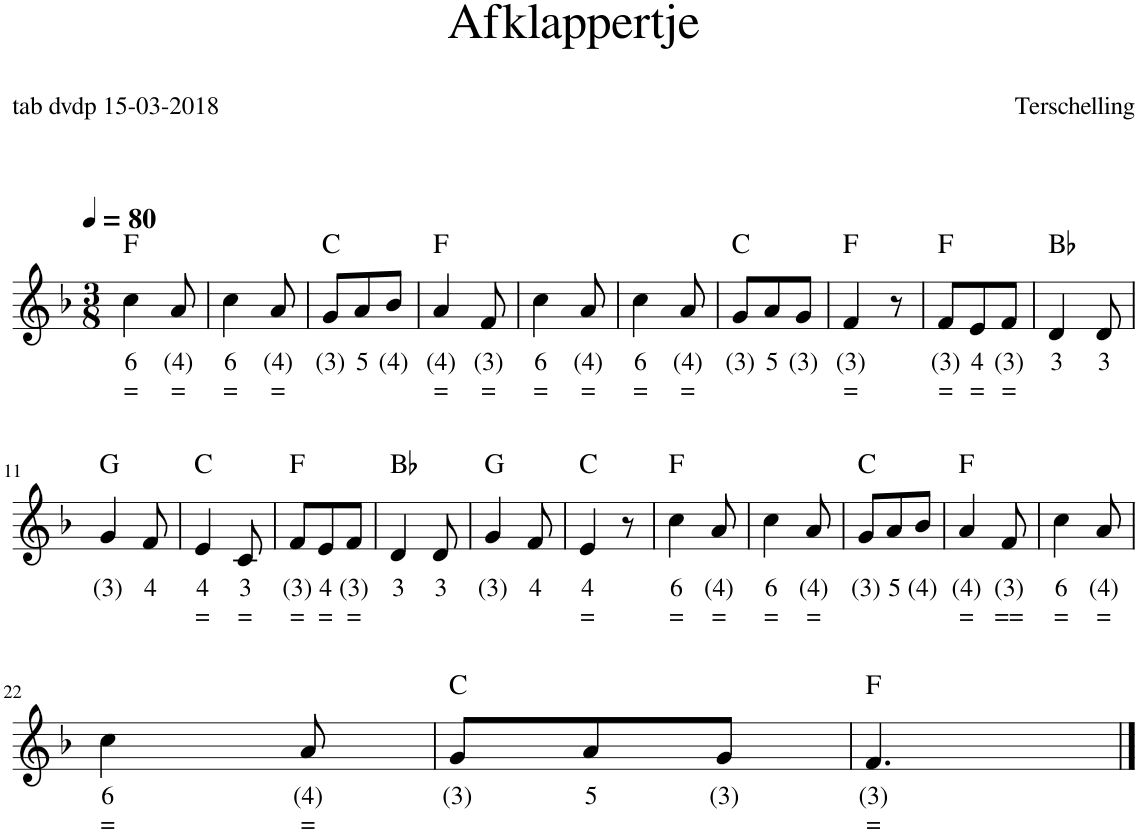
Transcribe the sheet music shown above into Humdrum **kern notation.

**kern	**text	**text	**harte
*part1	*part1	*part1	*part1
*staff1	*staff1	*staff1	*
*I"Piano, Afklappertje	*	*	*
*I'Pno.	*	*	*
*clefG2	*	*	*
*k[b-]	*	*	*
*M3/8	*	*	*
*MM80	*	*	*
=1	=1	=1	=1
!	!LO:LY:b	!LO:LY:b	!
4cc\	6	=	F:maj
!	!LO:LY:b	!LO:LY:b	!
8a/	(4)	=	.
=2	=2	=2	=2
!	!LO:LY:b	!LO:LY:b	!
4cc\	6	=	.
!	!LO:LY:b	!LO:LY:b	!
8a/	(4)	=	.
=3	=3	=3	=3
!	!LO:LY:b	!	!
8g/L	(3)	.	C:maj
!	!LO:LY:b	!	!
8a/	5	.	.
!	!LO:LY:b	!	!
8b-/J	(4)	.	.
=4	=4	=4	=4
!	!LO:LY:b	!LO:LY:b	!
4a/	(4)	=	F:maj
!	!LO:LY:b	!LO:LY:b	!
8f/	(3)	=	.
=5	=5	=5	=5
!	!LO:LY:b	!LO:LY:b	!
4cc\	6	=	.
!	!LO:LY:b	!LO:LY:b	!
8a/	(4)	=	.
=6	=6	=6	=6
!	!LO:LY:b	!LO:LY:b	!
4cc\	6	=	.
!	!LO:LY:b	!LO:LY:b	!
8a/	(4)	=	.
=7	=7	=7	=7
!	!LO:LY:b	!	!
8g/L	(3)	.	C:maj
!	!LO:LY:b	!	!
8a/	5	.	.
!	!LO:LY:b	!	!
8g/J	(3)	.	.
=8	=8	=8	=8
!	!LO:LY:b	!LO:LY:b	!
4f/	(3)	=	F:maj
8r	.	.	.
=9	=9	=9	=9
!	!LO:LY:b	!LO:LY:b	!
8f/L	(3)	=	F:maj
!	!LO:LY:b	!LO:LY:b	!
8e/	4	=	.
!	!LO:LY:b	!LO:LY:b	!
8f/J	(3)	=	.
=10	=10	=10	=10
!	!LO:LY:b	!	!
4d/	3	.	Bb:maj
!	!LO:LY:b	!	!
8d/	3	.	.
!!LO:LB:g=z
=11	=11	=11	=11
!	!LO:LY:b	!	!
4g/	(3)	.	G:maj
!	!LO:LY:b	!	!
8f/	4	.	.
=12	=12	=12	=12
!	!LO:LY:b	!LO:LY:b	!
4e/	4	=	C:maj
!	!LO:LY:b	!LO:LY:b	!
8c/	3	=	.
=13	=13	=13	=13
!	!LO:LY:b	!LO:LY:b	!
8f/L	(3)	=	F:maj
!	!LO:LY:b	!LO:LY:b	!
8e/	4	=	.
!	!LO:LY:b	!LO:LY:b	!
8f/J	(3)	=	.
=14	=14	=14	=14
!	!LO:LY:b	!	!
4d/	3	.	Bb:maj
!	!LO:LY:b	!	!
8d/	3	.	.
=15	=15	=15	=15
!	!LO:LY:b	!	!
4g/	(3)	.	G:maj
!	!LO:LY:b	!	!
8f/	4	.	.
=16	=16	=16	=16
!	!LO:LY:b	!LO:LY:b	!
4e/	4	=	C:maj
8r	.	.	.
=17	=17	=17	=17
!	!LO:LY:b	!LO:LY:b	!
4cc\	6	=	F:maj
!	!LO:LY:b	!LO:LY:b	!
8a/	(4)	=	.
=18	=18	=18	=18
!	!LO:LY:b	!LO:LY:b	!
4cc\	6	=	.
!	!LO:LY:b	!LO:LY:b	!
8a/	(4)	=	.
=19	=19	=19	=19
!	!LO:LY:b	!	!
8g/L	(3)	.	C:maj
!	!LO:LY:b	!	!
8a/	5	.	.
!	!LO:LY:b	!	!
8b-/J	(4)	.	.
=20	=20	=20	=20
!	!LO:LY:b	!LO:LY:b	!
4a/	(4)	=	F:maj
!	!LO:LY:b	!LO:LY:b	!
8f/	(3)	==	.
=21	=21	=21	=21
!	!LO:LY:b	!LO:LY:b	!
4cc\	6	=	.
!	!LO:LY:b	!LO:LY:b	!
8a/	(4)	=	.
!!LO:LB:g=z
=22	=22	=22	=22
!	!LO:LY:b	!LO:LY:b	!
4cc\	6	=	.
!	!LO:LY:b	!LO:LY:b	!
8a/	(4)	=	.
=23	=23	=23	=23
!	!LO:LY:b	!	!
8g/L	(3)	.	C:maj
!	!LO:LY:b	!	!
8a/	5	.	.
!	!LO:LY:b	!	!
8g/J	(3)	.	.
=24	=24	=24	=24
!	!LO:LY:b	!LO:LY:b	!
4.f/	(3)	=	F:maj
==	==	==	==
*-	*-	*-	*-
